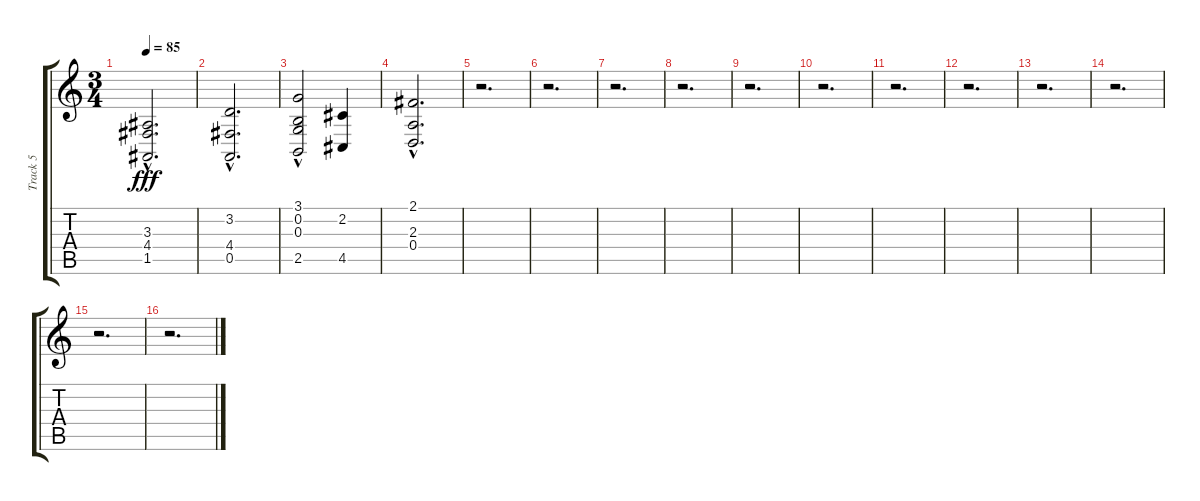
\track ("Track 5" "Track 5") {instrument synthstrings1}
\staff {score tabs}
\tuning (E4 B3 G3 D3 A2 E2) {hide}
\ts (3 4)
\tempo 85
\clef g2
\ks c
(3.3{hac} 4.4{hac} 1.5{hac}).2{d dy fff} |
(3.2{hac} 4.4{hac} 0.5{hac}).2{d} |
(3.1{hac} 0.2 0.3{hac} 2.5).2 (2.2 4.5).4 |
(2.1{hac} 2.3{hac} 0.4{hac}).2{d} |
r.2{d} |
r.2{d} |
r.2{d} |
r.2{d} |
r.2{d} |
r.2{d} |
r.2{d} |
r.2{d} |
r.2{d} |
r.2{d} |
r.2{d} |
r.2{d}
